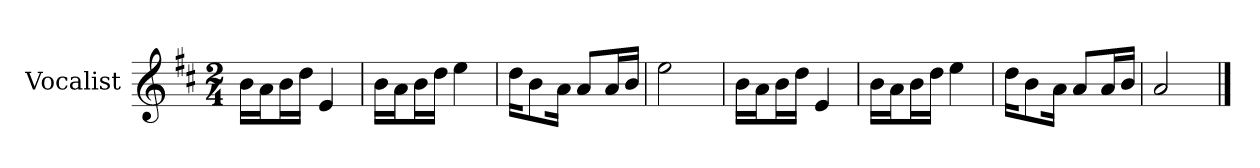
**kern
*part1
*staff1
*I"Vocalist
*k[f#c#]
*D:
*M2/4
=
16bLL
16aJ
16bL
16ddJJ
4e
=1
16bLL
16aJ
16bL
16ddJJ
4ee
=2
16ddKL
8b
16aJk
8aL
16aL
16bJJ
=3
2ee
=4
16bLL
16aJ
16bL
16ddJJ
4e
=5
16bLL
16aJ
16bL
16ddJJ
4ee
=6
16ddKL
8b
16aJk
8aL
16aL
16bJJ
=7
2a
==
*-
